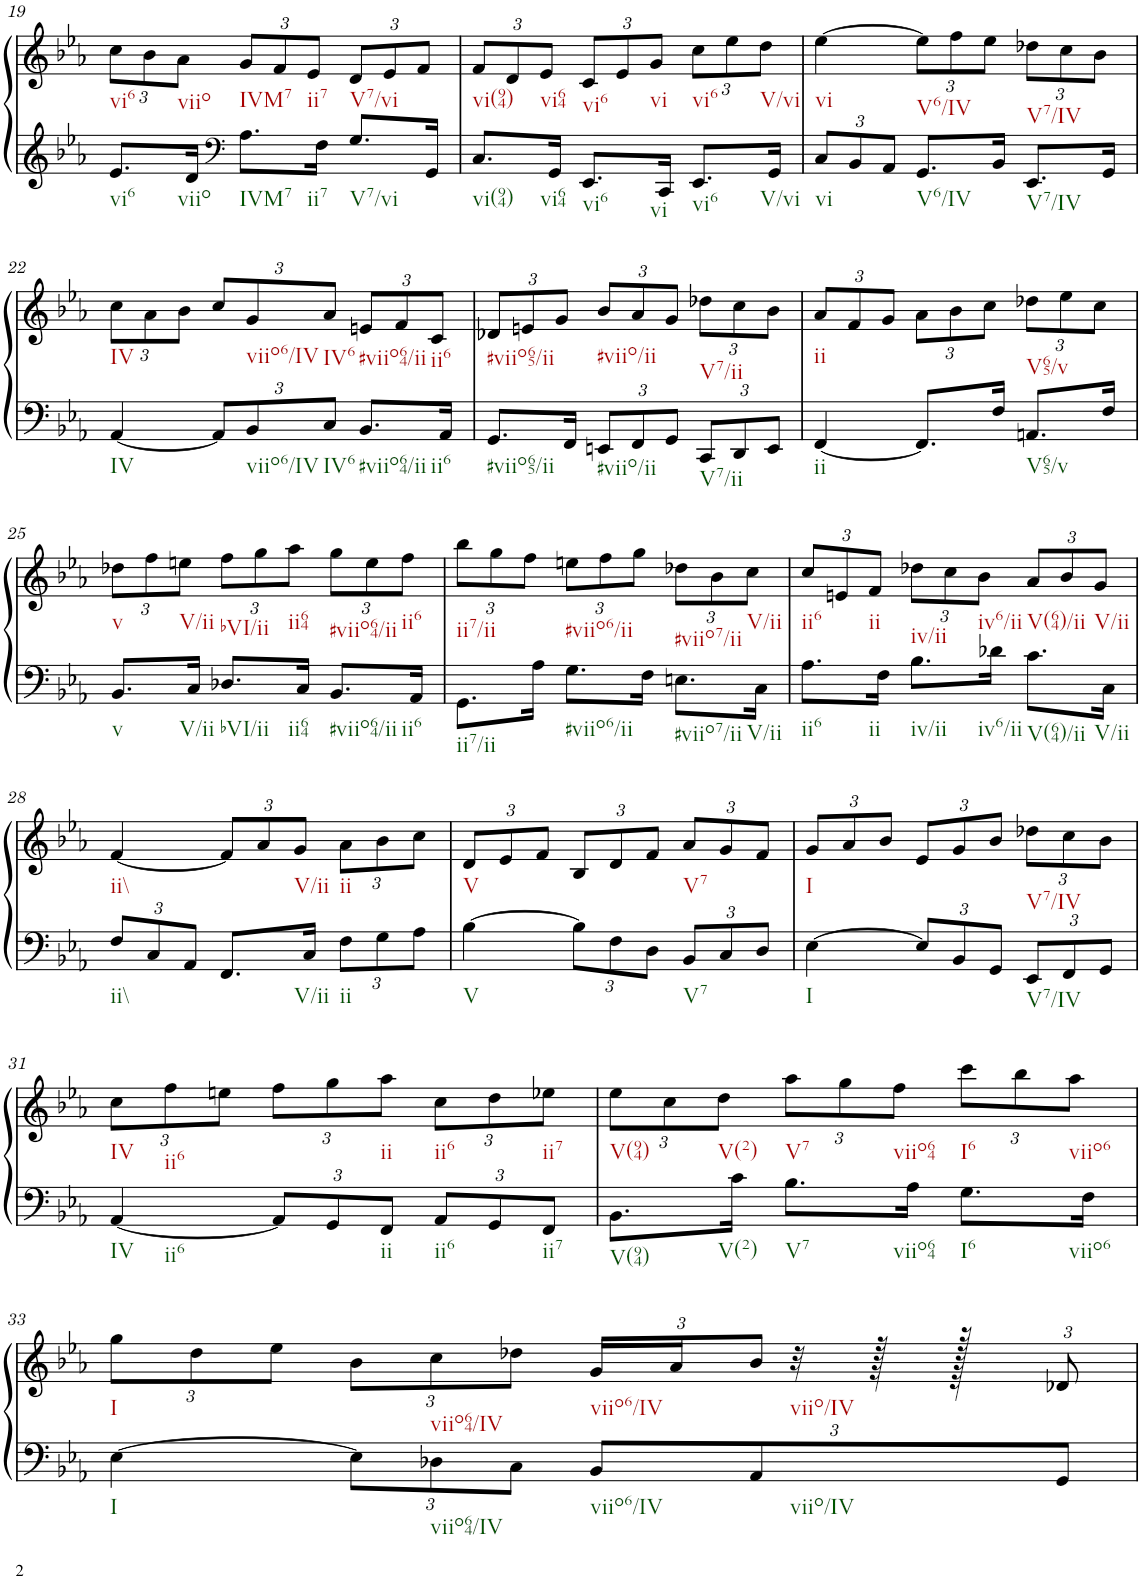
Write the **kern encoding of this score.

**kern	**kern
*part1	*part1
*staff2	*staff1
*I"Klavier linke Hand	*
!!LO:PB:g=z
*clefG2	*clefG2
*k[b-e-a-]	*k[b-e-a-]
*M3/4	*M3/4
*	*Xbrackettup
=19	=19
8.e-/L	12cc\L
.	12b-\
.	12a-\J
16d/Jk	.
*clefF4	*
8.A-\L	12g/L
.	12f/
.	12e-/J
16F\Jk	.
8.G/L	12d/L
.	12e-/
.	12f/J
16GG/Jk	.
=20	=20
8.C/L	12f/L
.	12d/
.	12e-/J
16GG/Jk	.
8.EE-/L	12c/L
.	12e-/
.	12g/J
16CC/Jk	.
8.EE-/L	12cc\L
.	12ee-\
.	12dd\J
16GG/Jk	.
=21	=21
*Xbrackettup	*
12C/L	[4ee-\
12BB-/	.
12AA-/J	.
8.GG/L	12ee-\L]
.	12ff\
.	12ee-\J
16BB-/Jk	.
8.EE-/L	12dd-X\L
.	12cc\
.	12b-\J
16GG/Jk	.
!!LO:LB:g=z
=22	=22
[4AA-/	12cc\L
.	12a-\
.	12b-\J
12AA-/L]	12cc/L
12BB-/	12g/
12C/J	12a-/J
8.BB-/L	12en/L
.	12f/
.	12c/J
16AA-/Jk	.
=23	=23
8.GG/L	12d-X/L
.	12en/
.	12g/J
16FF/Jk	.
12EEn/L	12b-/L
12FF/	12a-/
12GG/J	12g/J
12CC/L	12dd-X\L
12DD/	12cc\
12EE/J	12b-\J
=24	=24
[4FF/	12a-/L
.	12f/
.	12g/J
8.FF/L]	12a-\L
.	12b-\
.	12cc\J
16F/Jk	.
8.AAn/L	12dd-X\L
.	12ee-\
.	12cc\J
16F/Jk	.
!!LO:LB:g=z
=25	=25
8.BB-/L	12dd-X\L
.	12ff\
.	12een\J
16C/Jk	.
8.D-X/L	12ff\L
.	12gg\
.	12aa-\J
16C/Jk	.
8.BB-/L	12gg\L
.	12ee\
.	12ff\J
16AA-/Jk	.
=26	=26
8.GG\L	12bb-\L
.	12gg\
.	12ff\J
16A-\Jk	.
8.G\L	12een\L
.	12ff\
.	12gg\J
16F\Jk	.
8.En\L	12dd-X\L
.	12b-\
.	12cc\J
16C\Jk	.
=27	=27
8.A-\L	12cc/L
.	12en/
.	12f/J
16F\Jk	.
8.B-\L	12dd-X\L
.	12cc\
.	12b-\J
16d-X\Jk	.
8.c\L	12a-/L
.	12b-/
.	12g/J
16C\Jk	.
!!LO:LB:g=z
=28	=28
12F/L	[4f/
12C/	.
12AA-/J	.
8.FF/L	12f/L]
.	12a-/
.	12g/J
16C/Jk	.
12F\L	12a-\L
12G\	12b-\
12A-\J	12cc\J
=29	=29
[4B-\	12d/L
.	12e-/
.	12f/J
12B-\L]	12B-/L
12F\	12d/
12D\J	12f/J
12BB-/L	12a-/L
12C/	12g/
12D/J	12f/J
=30	=30
[4E-\	12g/L
.	12a-/
.	12b-/J
12E-/L]	12e-/L
12BB-/	12g/
12GG/J	12b-/J
12EE-/L	12dd-X\L
12FF/	12cc\
12GG/J	12b-\J
!!LO:LB:g=z
=31	=31
[4AA-/	12cc\L
.	12ff\
.	12een\J
12AA-/L]	12ff\L
12GG/	12gg\
12FF/J	12aa-\J
12AA-/L	12cc\L
12GG/	12dd\
12FF/J	12ee-X\J
=32	=32
8.BB-\L	12ee-\L
.	12cc\
.	12dd\J
16c\Jk	.
8.B-\L	12aa-\L
.	12gg\
.	12ff\J
16A-\Jk	.
8.G\L	12ccc\L
.	12bb-\
.	12aa-\J
16F\Jk	.
!!LO:LB:g=z
=33	=33
[4E-\	12gg\L
.	12dd\
.	12ee-\J
12E-\L]	12b-\L
12D-X\	12cc\
12C\J	12dd-X\J
12BB-/L	24g/LL
.	24a-/J
12AA-/	[24b-/J
.	32r
.	24b-/J]
12GG/J	.
.	128r
.	512r
.	12d-X/
32ryy	.
128ryy	.
512ryy	.
=	=
*-	*-
